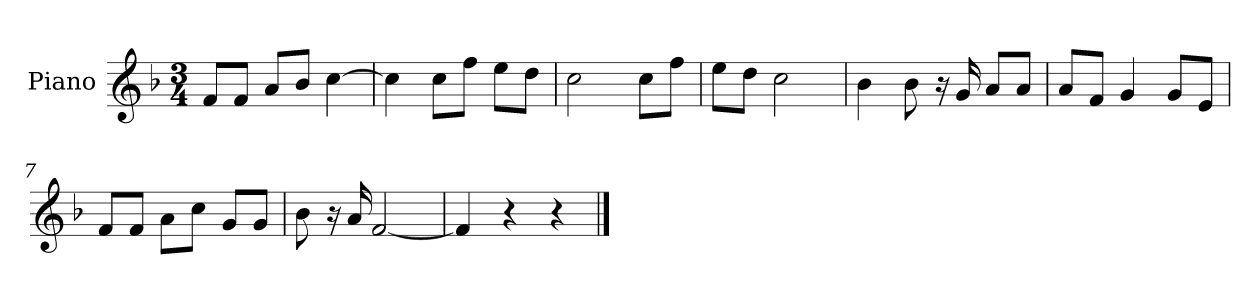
**kern
*part1
*staff1
*I"Piano
*I'P-no
*clefG2
*k[b-]
*M3/4
*MM93
=1
8f/L
8f/J
8a/L
8b-/J
[4cc\
=2
4cc\]
8cc\L
8ff\J
8ee\L
8dd\J
=3
2cc\
8cc\L
8ff\J
=4
8ee\L
8dd\J
2cc\
=5
4b-\
8b-\
16r
16g/
8a/L
8a/J
=6
8a/L
8f/J
4g/
8g/L
8e/J
=7
8f/L
8f/J
8a\L
8cc\J
8g/L
8g/J
!!LO:LB:g=z
=8
8b-\
16r
16a/
[2f/
=9
4f/]
4r
4r
==
*-
